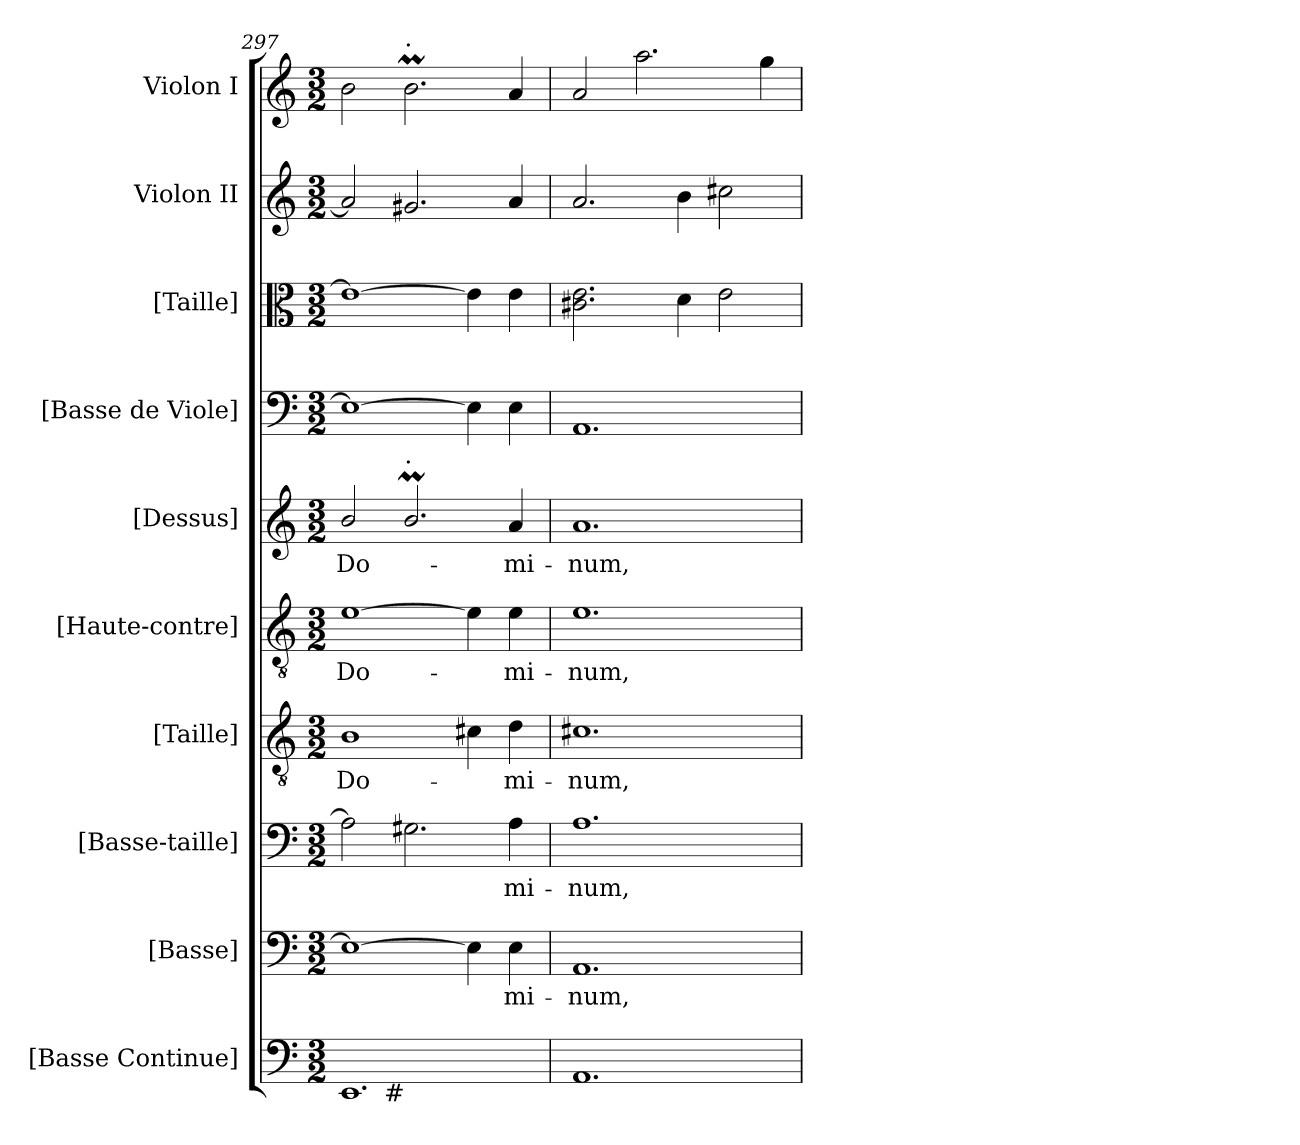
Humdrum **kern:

**kern	**kern	**text	**kern	**text	**kern	**text	**kern	**text	**kern	**text	**kern	**kern	**kern	**kern
*part10	*part9	*part9	*part8	*part8	*part7	*part7	*part6	*part6	*part5	*part5	*part4	*part3	*part2	*part1
*staff10	*staff9	*staff9	*staff8	*staff8	*staff7	*staff7	*staff6	*staff6	*staff5	*staff5	*staff4	*staff3	*staff2	*staff1
*I"[Basse Continue]	*I"[Basse]	*	*I"[Basse-taille]	*	*I"[Taille]	*	*I"[Haute-contre]	*	*I"[Dessus]	*	*I"[Basse de Viole]	*I"[Taille]	*I"Violon II	*I"Violon I
*I'B.c.	*I'B.	*	*I'B.t.	*	*I'T.	*	*I'H.C.	*	*I'D.	*	*	*	*I'Vln. II	*I'Vln. I
*clefF4	*clefF4	*	*clefF4	*	*clefGv2	*	*clefGv2	*	*clefG2	*	*clefF4	*clefC3	*clefG2	*clefG2
*	*	*	*	*	*ITrd7c12	*	*ITrd7c12	*	*	*	*	*	*	*
*k[]	*k[]	*	*k[]	*	*k[]	*	*k[]	*	*k[]	*	*k[]	*k[]	*k[]	*k[]
*M3/2	*M3/2	*	*M3/2	*	*M3/2	*	*M3/2	*	*M3/2	*	*M3/2	*M3/2	*M3/2	*M3/2
=297	=297	=297	=297	=297	=297	=297	=297	=297	=297	=297	=297	=297	=297	=297
!	!	!	!	!	!	!LO:LY:b:color=#000000	!	!	!	!	!	!	!	!
!	!	!	!	!	!	!	!	!LO:LY:b:color=#000000	!	!	!	!	!	!
!LO:TX:b:rj:t=5	!	!	!	!	!	!	!	!	!	!	!	!	!	!
!LO:TX:t=4	!	!	!	!	!	!	!	!	!	!	!	!	!	!
!	!	!	!	!	!	!	!	!	!	!LO:LY:b:color=#000000	!	!	!	!
*^	*	*	*	*	*	*	*	*	*	*	*	*	*	*
1.EEi	2ryy	1Ei_	.	2Ai\]	.	1BBi	Do-	[1Ei	Do-	2bi/	Do-	1Ei_	1ei_	2ai/]	2bi\
!	!	!	!	!	!	!	!	!	!	!	!	!	!	!	!LO:TX:a:t=.
!	!	!	!	!	!	!	!	!	!	!LO:TX:a:t=.	!	!	!	!	!
!	!LO:TX:b:rj:t=#	!	!	!	!	!	!	!	!	!	!	!	!	!	!
.	1ryy	.	.	2.G#Xi\	.	.	.	.	.	2.bmi/	.	.	.	2.g#Xi/	2.bmi\
.	.	4Ei\]	.	.	.	4C#Xi\	.	4Ei\]	.	.	.	4Ei\]	4ei\]	.	.
!	!	!	!LO:LY:b:color=#000000	!	!	!	!	!	!	!	!	!	!	!	!
!	!	!	!	!	!LO:LY:b:color=#000000	!	!	!	!	!	!	!	!	!	!
!	!	!	!	!	!	!	!LO:LY:b:color=#000000	!	!	!	!	!	!	!	!
!	!	!	!	!	!	!	!	!	!LO:LY:b:color=#000000	!	!	!	!	!	!
!	!	!	!	!	!	!	!	!	!	!	!LO:LY:b:color=#000000	!	!	!	!
.	.	4Ei\	-mi-	4Ai\	-mi-	4Di\	-mi-	4Ei\	-mi-	4ai/	-mi-	4Ei\	4ei\	4ai/	4ai/
*v	*v	*	*	*	*	*	*	*	*	*	*	*	*	*	*
=298	=298	=298	=298	=298	=298	=298	=298	=298	=298	=298	=298	=298	=298	=298
*^	*	*	*	*	*	*	*	*	*	*	*	*	*	*
!	!	!	!LO:LY:b:color=#000000	!	!	!	!	!	!	!	!	!	!	!	!
*v	*v	*	*	*	*	*	*	*	*	*	*	*	*	*	*
*^	*	*	*	*	*	*	*	*	*	*	*	*	*	*
!	!	!	!	!	!LO:LY:b:color=#000000	!	!	!	!	!	!	!	!	!	!
*v	*v	*	*	*	*	*	*	*	*	*	*	*	*	*	*
*^	*	*	*	*	*	*	*	*	*	*	*	*	*	*
!	!	!	!	!	!	!	!LO:LY:b:color=#000000	!	!	!	!	!	!	!	!
*v	*v	*	*	*	*	*	*	*	*	*	*	*	*	*	*
*^	*	*	*	*	*	*	*	*	*	*	*	*	*	*
!	!	!	!	!	!	!	!	!	!LO:LY:b:color=#000000	!	!	!	!	!	!
*v	*v	*	*	*	*	*	*	*	*	*	*	*	*	*	*
*^	*	*	*	*	*	*	*	*	*	*	*	*	*	*
!LO:TX:b:rj:t=#	!	!	!	!	!	!	!	!	!	!	!	!	!	!	!
!	!	!	!	!	!	!	!	!	!	!	!LO:LY:b:color=#000000	!	!	!	!
*v	*v	*	*	*	*	*	*	*	*	*	*	*	*	*	*
1.AAi	1.AAi	-num,	1.Ai	-num,	1.C#Xi	-num,	1.Ei	-num,	1.ai	-num,	1.AAi	2.c#Xi\ 2.ei	2.ai/	2ai/
.	.	.	.	.	.	.	.	.	.	.	.	.	.	2.aai\
.	.	.	.	.	.	.	.	.	.	.	.	4di\	4bi\	.
.	.	.	.	.	.	.	.	.	.	.	.	2ei\	2cc#Xi\	.
.	.	.	.	.	.	.	.	.	.	.	.	.	.	4ggi\
=	=	=	=	=	=	=	=	=	=	=	=	=	=	=
*-	*-	*-	*-	*-	*-	*-	*-	*-	*-	*-	*-	*-	*-	*-
